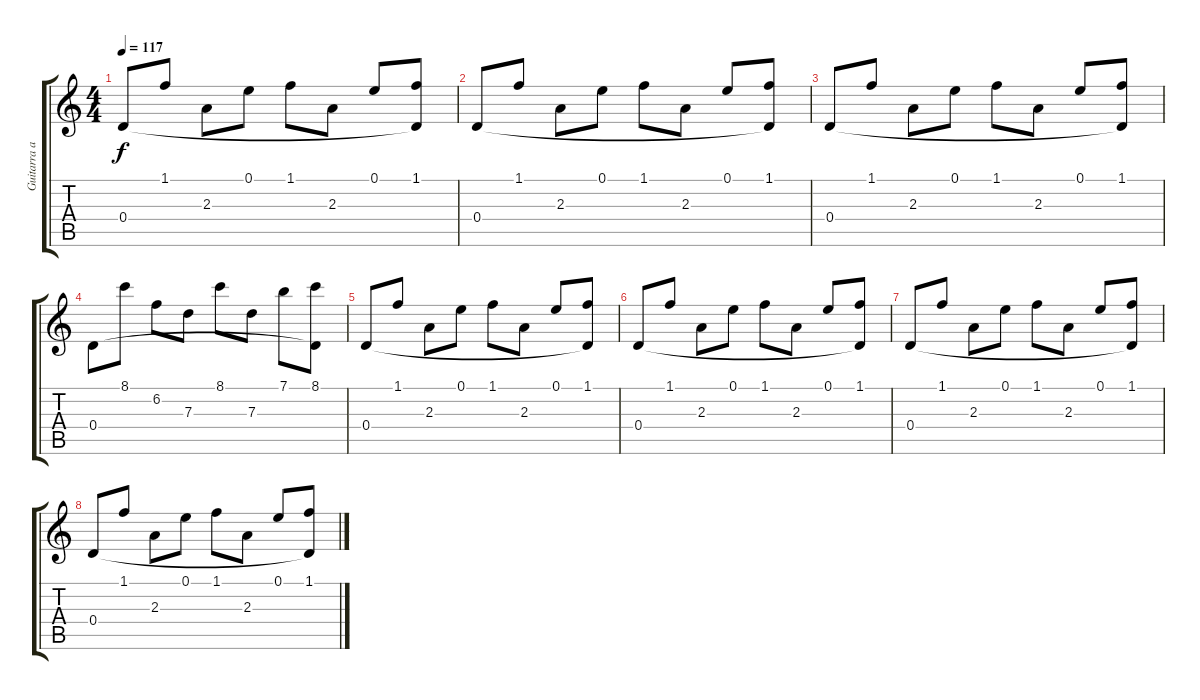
\track ("Guitarra acústica" "Guitarra a") {instrument acousticguitarnylon}
\staff {score tabs}
\tuning (E4 B3 G3 D3 A2 E2) {hide}
\ts (4 4)
\tempo 117
\clef g2
\ks c
0.4.8{dy f} 1.1.8 2.3.8 0.1.8 1.1.8 2.3.8 0.1.8 (1.1 0.4{t}).8 |
0.4.8 1.1.8 2.3.8 0.1.8 1.1.8 2.3.8 0.1.8 (1.1 0.4{t}).8 |
0.4.8 1.1.8 2.3.8 0.1.8 1.1.8 2.3.8 0.1.8 (1.1 0.4{t}).8 |
0.4.8 8.1.8 6.2.8 7.3.8 8.1.8 7.3.8 7.1.8 (8.1 0.4{t}).8 |
0.4.8 1.1.8 2.3.8 0.1.8 1.1.8 2.3.8 0.1.8 (1.1 0.4{t}).8 |
0.4.8 1.1.8 2.3.8 0.1.8 1.1.8 2.3.8 0.1.8 (1.1 0.4{t}).8 |
0.4.8 1.1.8 2.3.8 0.1.8 1.1.8 2.3.8 0.1.8 (1.1 0.4{t}).8 |
0.4.8 1.1.8 2.3.8 0.1.8 1.1.8 2.3.8 0.1.8 (1.1 0.4{t}).8
